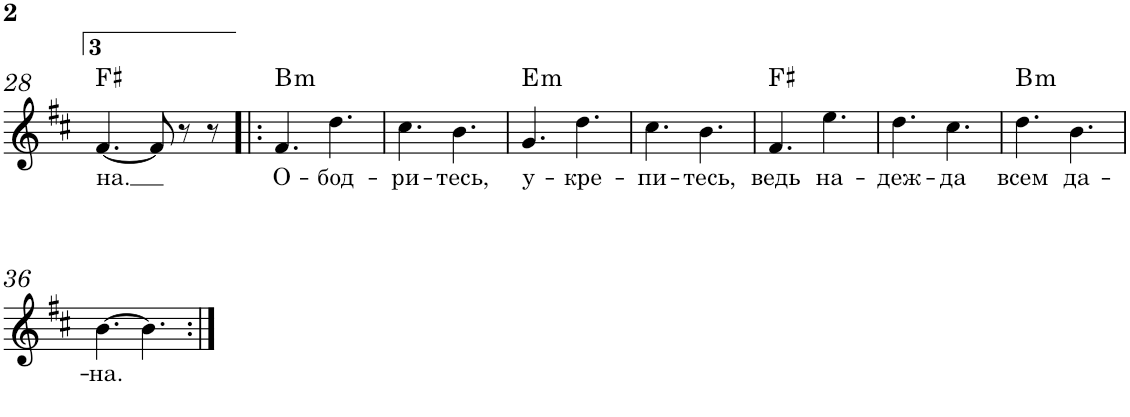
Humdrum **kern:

**kern	**text	**harte
*part1	*part1	*part1
*staff1	*staff1	*
*I"P1	*	*
!!LO:PB:g=z
*clefG2	*	*
*k[f#c#]	*	*
*D:	*	*
*M6/8	*	*
=28	=28	=28
!	!LO:LY:b	!
[<4.f#/	на.	F#:maj
8f#/]	.	.
8r	.	.
8r	.	.
=29!|:	=29!|:	=29!|:
!	!LO:LY:b	!LO:H:kt=m
4.f#/	О-	B:min
!	!LO:LY:b	!
4.dd\	-бод-	.
=30	=30	=30
!	!LO:LY:b	!
4.cc#\	-ри-	.
!	!LO:LY:b	!
4.b\	-тесь,	.
=31	=31	=31
!	!LO:LY:b	!LO:H:kt=m
4.g/	у-	E:min
!	!LO:LY:b	!
4.dd\	-кре-	.
=32	=32	=32
!	!LO:LY:b	!
4.cc#\	-пи-	.
!	!LO:LY:b	!
4.b\	-тесь,	.
=33	=33	=33
!	!LO:LY:b	!
4.f#/	ведь	F#:maj
!	!LO:LY:b	!
4.ee\	на-	.
=34	=34	=34
!	!LO:LY:b	!
4.dd\	-деж-	.
!	!LO:LY:b	!
4.cc#\	-да	.
=35	=35	=35
!	!LO:LY:b	!LO:H:kt=m
4.dd\	всем	B:min
!	!LO:LY:b	!
4.b\	да-	.
!!LO:LB:g=z
=36	=36	=36
!	!LO:LY:b	!
[>4.b\	-на.	.
4.b\]	.	.
=:|!	=:|!	=:|!
*-	*-	*-
